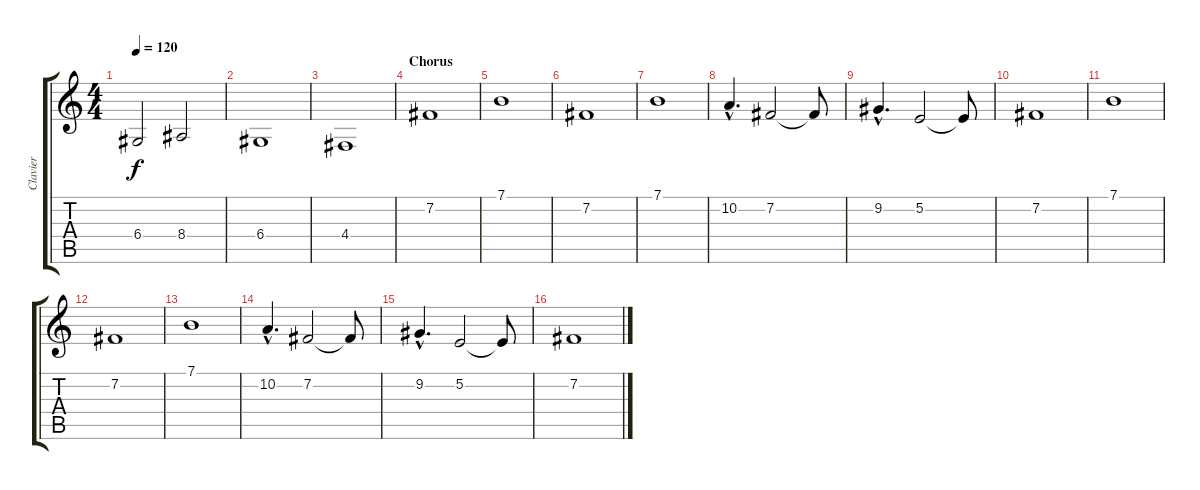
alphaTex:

\track ("Clavier" "Clavier") {instrument choiraahs}
\staff {score tabs}
\tuning (E4 B3 G3 D3 A2 E2) {hide}
\ts (4 4)
\tempo 120
\clef g2
\ks c
6.4.2{dy f} 8.4.2 |
6.4.1 |
4.4.1 |
\section ("" "Chorus")
7.2.1 |
7.1.1 |
7.2.1 |
7.1.1 |
10.2{hac}.4{d} 7.2.2 7.2{t}.8 |
9.2{hac}.4{d} 5.2.2 5.2{t}.8 |
7.2.1 |
7.1.1 |
7.2.1 |
7.1.1 |
10.2{hac}.4{d} 7.2.2 7.2{t}.8 |
9.2{hac}.4{d} 5.2.2 5.2{t}.8 |
7.2.1
